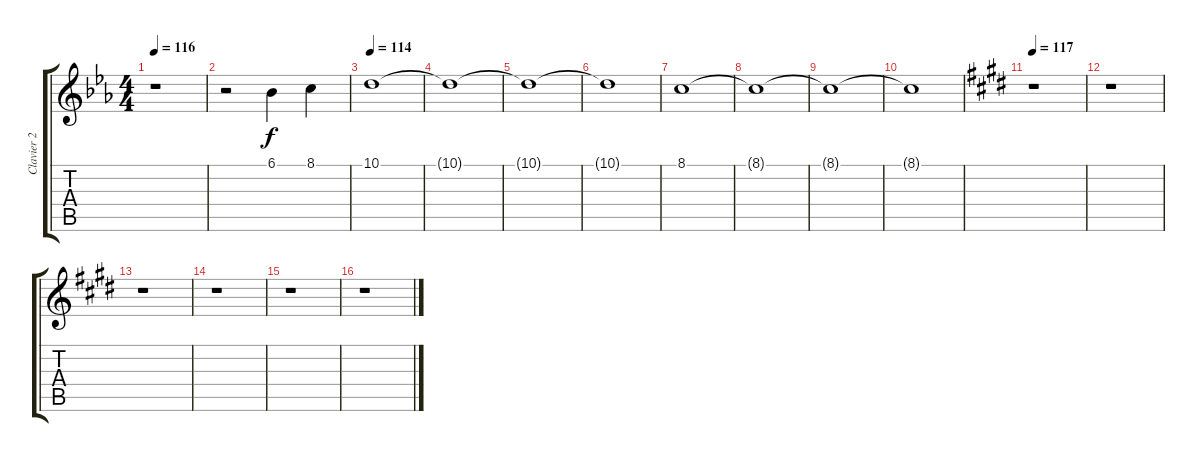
\track ("Clavier 2" "Clavier 2") {instrument tubularbells}
\staff {score tabs}
\tuning (E4 B3 G3 D3 A2 E2) {hide}
\ts (4 4)
\tempo 116
\clef g2
\ks eb
r.1{dy f} |
r.2 6.1.4 8.1.4 |
\tempo 114
10.1.1 |
10.1{t}.1 |
10.1{t}.1 |
10.1{t}.1 |
8.1.1 |
8.1{t}.1 |
8.1{t}.1 |
8.1{t}.1 |
\tempo 117
\ks e
r.1 |
r.1 |
r.1 |
r.1 |
r.1 |
r.1
